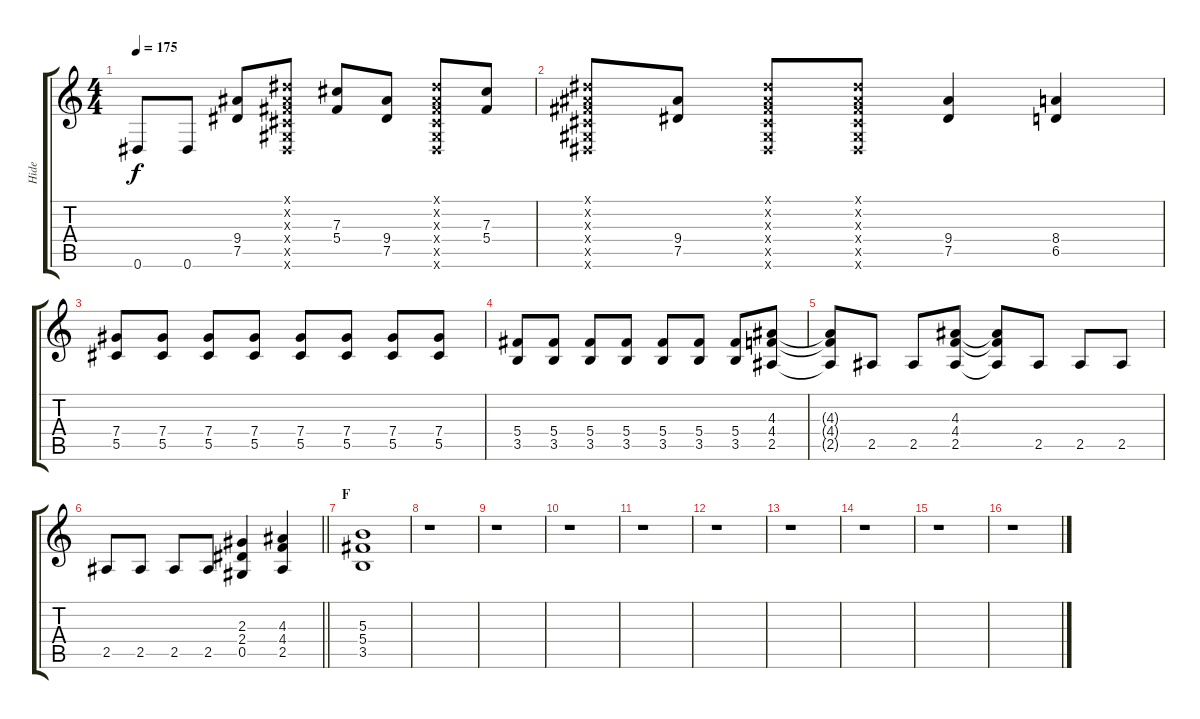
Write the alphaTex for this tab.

\track ("Hide" "Hide") {instrument distortionguitar}
\staff {score tabs}
\tuning (Eb4 Bb3 Gb3 Db3 Ab2 Eb2) {hide}
\ts (4 4)
\tempo 175
\clef g2
\ks c
0.6.8{dy f} 0.6.8 (9.4 7.5).8 (0.1{x} 0.2{x} 0.3{x} 0.4{x} 0.5{x} 0.6{x}).8 (7.3 5.4).8 (9.4 7.5).8 (0.1{x} 0.2{x} 0.3{x} 0.4{x} 0.5{x} 0.6{x}).8 (7.3 5.4).8 |
(0.1{x} 0.2{x} 0.3{x} 0.4{x} 0.5{x} 0.6{x}).8 (9.4 7.5).8 (0.1{x} 0.2{x} 0.3{x} 0.4{x} 0.5{x} 0.6{x}).8 (0.1{x} 0.2{x} 0.3{x} 0.4{x} 0.5{x} 0.6{x}).8 (9.4 7.5).4 (8.4 6.5).4 |
(7.4 5.5).8 (7.4 5.5).8 (7.4 5.5).8 (7.4 5.5).8 (7.4 5.5).8 (7.4 5.5).8 (7.4 5.5).8 (7.4 5.5).8 |
(5.4 3.5).8 (5.4 3.5).8 (5.4 3.5).8 (5.4 3.5).8 (5.4 3.5).8 (5.4 3.5).8 (5.4 3.5).8 (4.3 4.4 2.5).8 |
(4.3{t} 4.4{t} 2.5{t}).8 2.5.8 2.5.8 (4.3 4.4 2.5).8 (4.3{t} 4.4{t} 2.5{t}).8 2.5.8 2.5.8 2.5.8 |
\barLineRight lightlight
2.5.8 2.5.8 2.5.8 2.5.8 (2.3 2.4 0.5).4 (4.3 4.4 2.5).4 |
\section ("" "F")
(5.3 5.4 3.5).1 |
r.1 |
r.1 |
r.1 |
r.1 |
r.1 |
r.1 |
r.1 |
r.1 |
r.1
